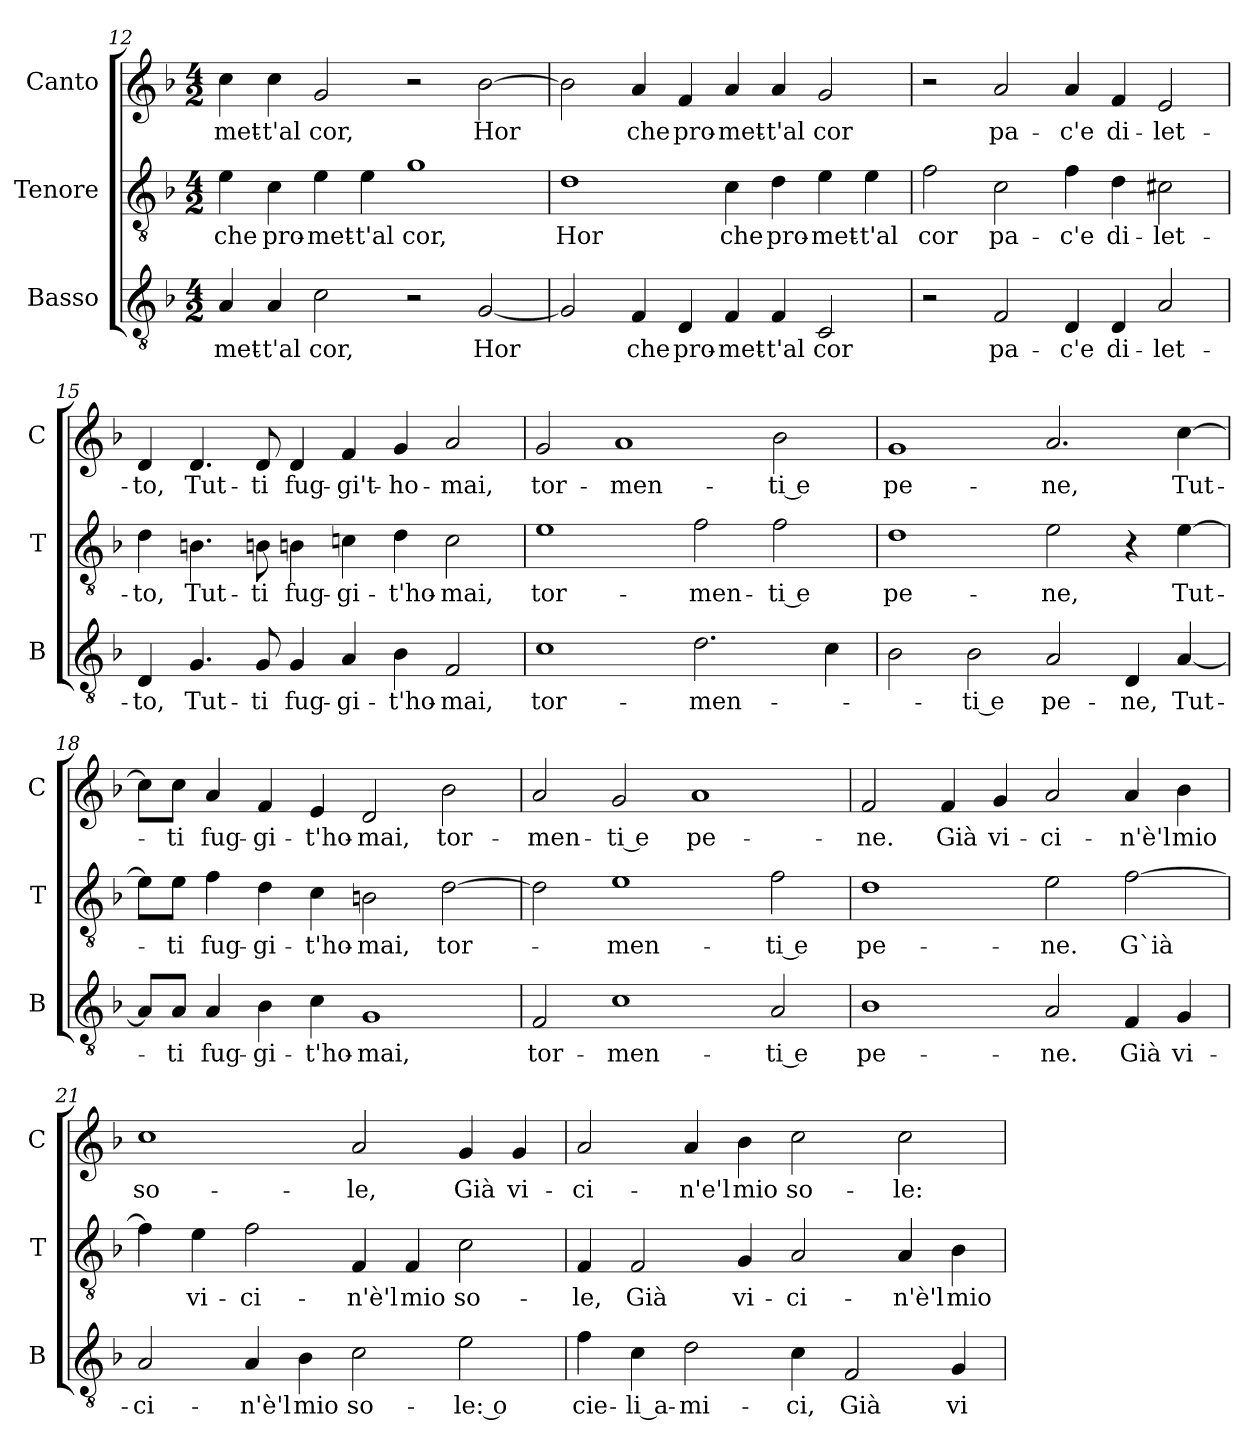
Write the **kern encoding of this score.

**kern	**text	**kern	**text	**kern	**text
*part3	*part3	*part2	*part2	*part1	*part1
*staff3	*staff3	*staff2	*staff2	*staff1	*staff1
*I"Basso	*	*I"Tenore	*	*I"Canto	*
*I'B	*	*I'T	*	*I'C	*
*clefGv2	*	*clefGv2	*	*clefG2	*
*k[b-]	*	*k[b-]	*	*k[b-]	*
*M4/2	*	*M4/2	*	*M4/2	*
=12	=12	=12	=12	=12	=12
4A	-met-	4e	che	4cc	-met-
4A	-t'al	4c	pro-	4cc	-t'al
2c	cor,	4e	-met-	2g	cor,
.	.	4e	-t'al	.	.
2r	.	1g	cor,	2r	.
[2G	Hor	.	.	[2b-	Hor
=13	=13	=13	=13	=13	=13
2G]	.	1d	Hor	2b-]	.
4F	che	.	.	4a	che
4D	pro-	.	.	4f	pro-
4F	-met-	4c	che	4a	-met-
4F	-t'al	4d	pro-	4a	-t'al
2C	cor	4e	-met-	2g	cor
.	.	4e	-t'al	.	.
=14	=14	=14	=14	=14	=14
2r	.	2f	cor	2r	.
2F	pa-	2c	pa-	2a	pa-
4D	-c'e	4f	-c'e	4a	-c'e
4D	di-	4d	di-	4f	di-
2A	-let-	2c#X	-let-	2e	-let-
=15	=15	=15	=15	=15	=15
4D	-to,	4d	-to,	4d	-to,
4.G	Tut-	4.Bn	Tut-	4.d	Tut-
8G	-ti	8Bn	-ti	8d	-ti
4G	fug-	4Bn	fug-	4d	fug-
4A	-gi-	4cn	-gi-	4f	-gi't-
4B-	-t'ho-	4d	-t'ho-	4g	-ho-
2F	-mai,	2c	-mai,	2a	-mai,
=16	=16	=16	=16	=16	=16
1c	tor-	1e	tor-	2g	tor-
.	.	.	.	1a	-men-
2.d	-men-	2f	-men-	.	.
.	.	2f	-ti e	2b-	-ti e
4c	.	.	.	.	.
=17	=17	=17	=17	=17	=17
2B-	.	1d	pe-	1g	pe-
2B-	-ti e	.	.	.	.
2A	pe-	2e	-ne,	2.a	-ne,
4D	-ne,	4r	.	.	.
[4A	Tut-	[4e	Tut-	[4cc	Tut-
=18	=18	=18	=18	=18	=18
8A/L]	.	8e\L]	.	8cc\L]	.
8A/J	-ti	8e\J	-ti	8cc\J	-ti
4A	fug-	4f	fug-	4a	fug-
4B-	-gi-	4d	-gi-	4f	-gi-
4c	-t'ho-	4c	-t'ho-	4e	-t'ho-
1G	-mai,	2Bn	-mai,	2d	-mai,
.	.	[2d	tor-	2b-	tor-
=19	=19	=19	=19	=19	=19
2F	tor-	2d]	.	2a	-men-
1c	-men-	1e	-men-	2g	-ti e
.	.	.	.	1a	pe-
2A	-ti e	2f	-ti e	.	.
=20	=20	=20	=20	=20	=20
1B-	pe-	1d	pe-	2f	-ne.
.	.	.	.	4f	Già
.	.	.	.	4g	vi-
2A	-ne.	2e	-ne.	2a	-ci-
4F	Già	[2f	G`ià	4a	-n'è'l
4G	vi-	.	.	4b-	mio
=21	=21	=21	=21	=21	=21
2A	-ci-	4f]	.	1cc	so-
.	.	4e	vi-	.	.
4A	-n'è'l	2f	-ci-	.	.
4B-	mio	.	.	.	.
2c	so-	4F	-n'è'l	2a	-le,
.	.	4F	mio	.	.
2e	-le: o	2c	so-	4g	Già
.	.	.	.	4g	vi-
=22	=22	=22	=22	=22	=22
4f	cie-	4F	-le,	2a	-ci-
4c	-li a-	2F	Già	.	.
2d	-mi-	.	.	4a	-n'e'l
.	.	4G	vi-	4b-	mio
4c	-ci,	2A	-ci-	2cc	so-
2F	Già	.	.	.	.
.	.	4A	-n'è'l	2cc	-le:
4G	vi-	4B-	mio	.	.
=	=	=	=	=	=
*-	*-	*-	*-	*-	*-
